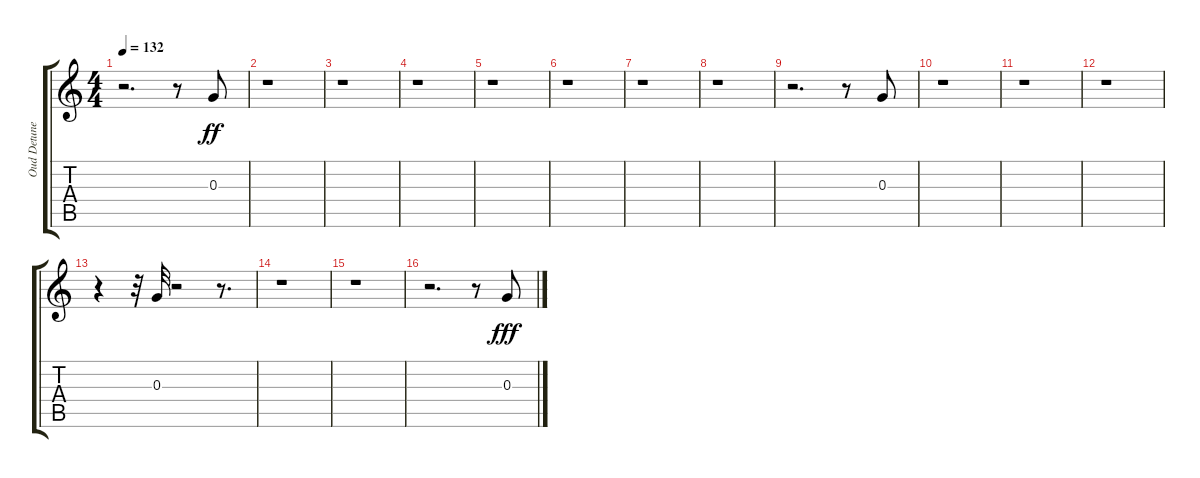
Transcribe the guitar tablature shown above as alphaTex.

\track ("Oud Detune" "Oud Detune") {instrument banjo}
\staff {score tabs}
\tuning (E4 B3 G3 D3 A2 E2) {hide}
\displaytranspose 12
\ts (4 4)
\tempo 132
\clef g2
\ks c
r.2{d dy f} r.8 0.3.8{dy ff} |
r.1 |
r.1 |
r.1 |
r.1 |
r.1 |
r.1 |
r.1 |
r.2{d} r.8 0.3.8 |
r.1 |
r.1 |
r.1 |
r.4 r.32 0.3.32 r.2 r.8{d} |
r.1 |
r.1 |
r.2{d} r.8 0.3.8{dy fff}
